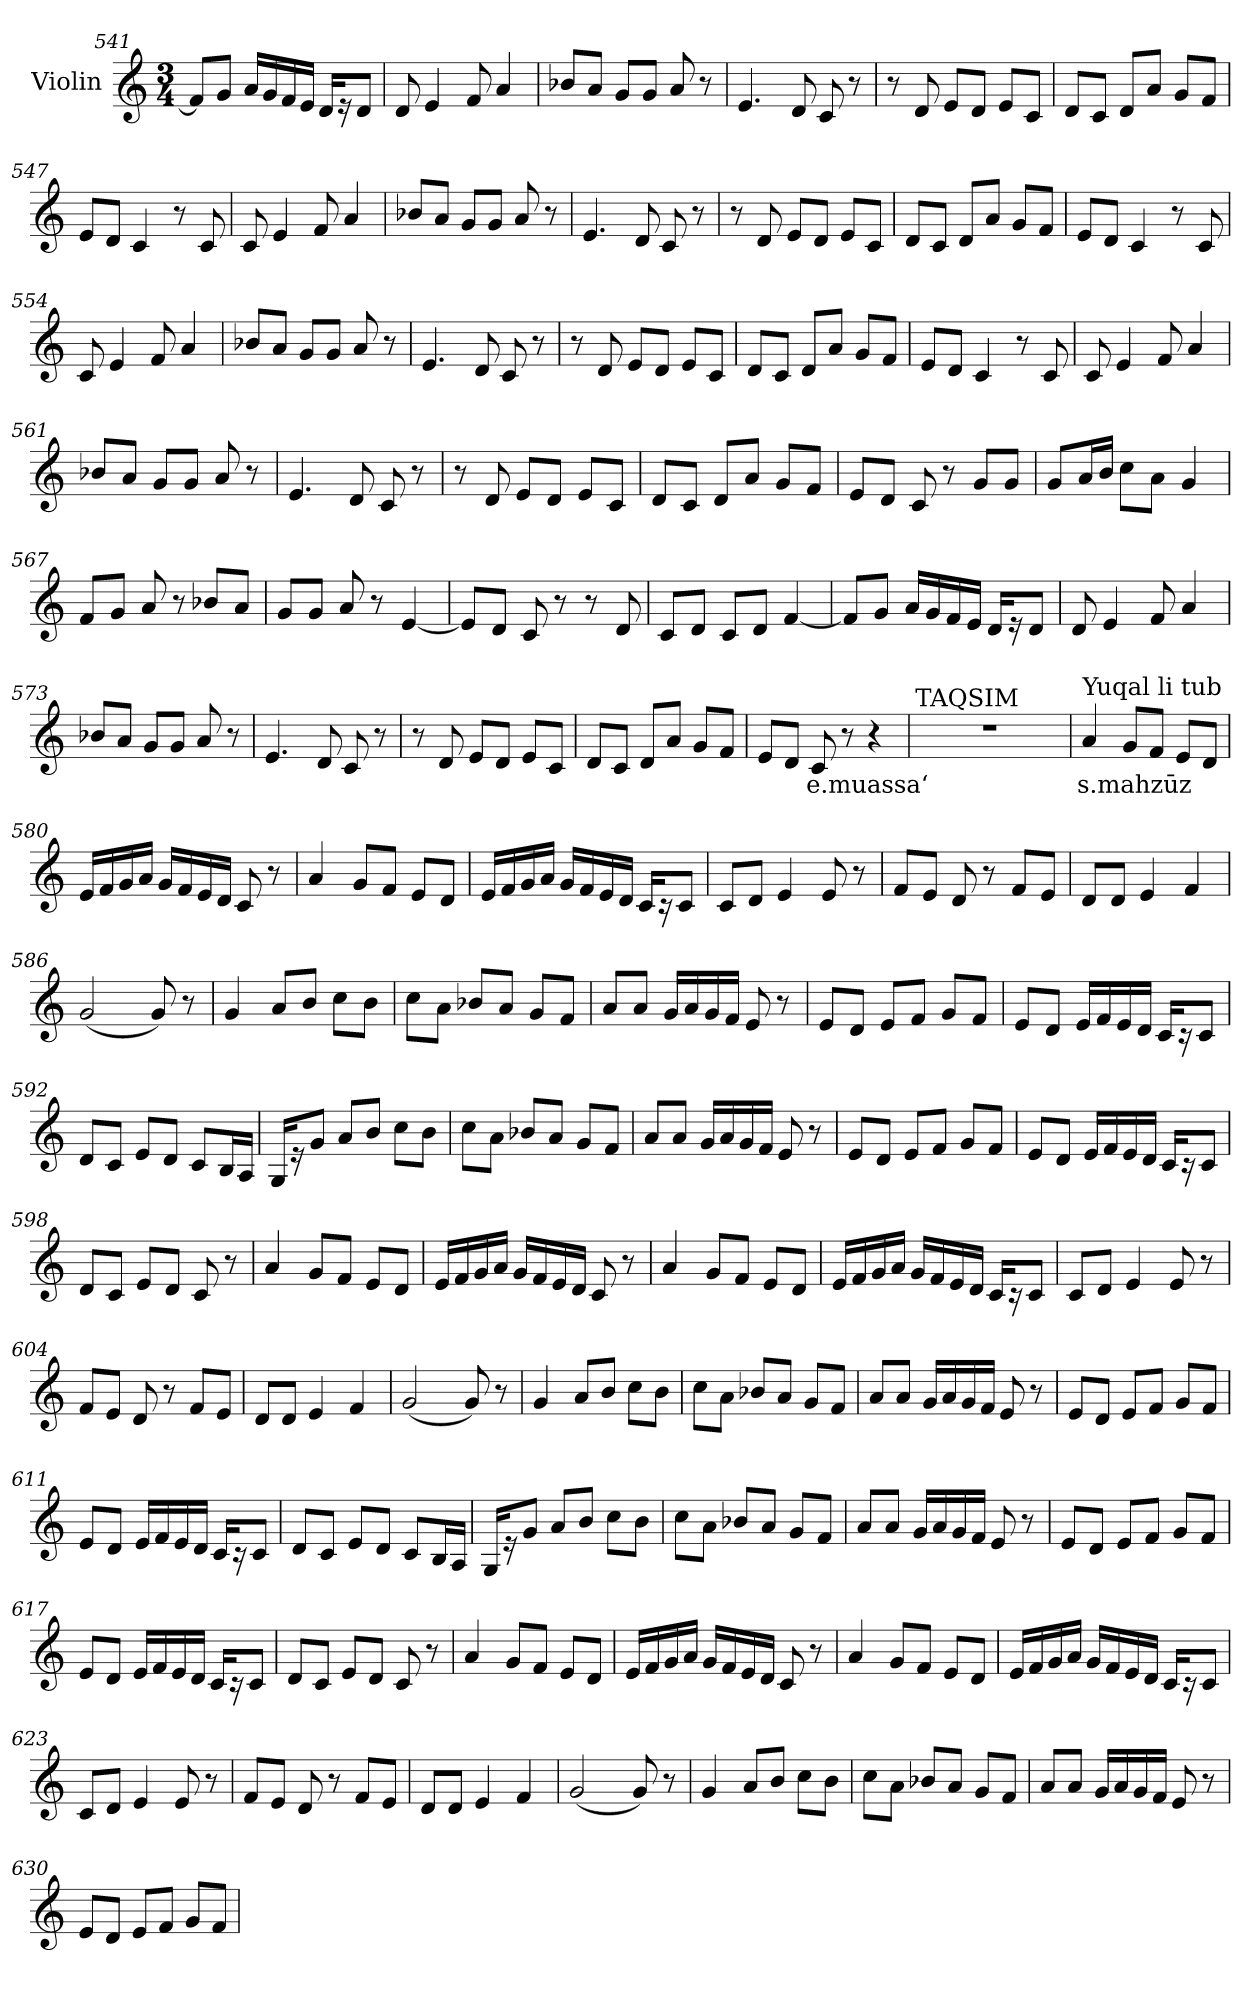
**kern	**text
*part1	*part1
*staff1	*staff1
*I"Violin	*
!!LO:LB:g=z
*clefG2	*
*k[]	*
*M3/4	*
=541	=541
8f/L]	.
8g/J	.
16a/LL	.
16g/	.
16f/	.
16e/JJ	.
16d/KL	.
16r	.
8d/J	.
=542	=542
8d/	.
4e/	.
8f/	.
4a/	.
=543	=543
8b-X/L	.
8a/J	.
8g/L	.
8g/J	.
8a/	.
8r	.
=544	=544
4.e/	.
8d/	.
8c/	.
8r	.
=545	=545
8r	.
8d/	.
8e/L	.
8d/J	.
8e/L	.
8c/J	.
=546	=546
8d/L	.
8c/J	.
8d/L	.
8a/J	.
8g/L	.
8f/J	.
!!LO:LB:g=z
=547	=547
8e/L	.
8d/J	.
4c/	.
8r	.
8c/	.
=548	=548
8c/	.
4e/	.
8f/	.
4a/	.
=549	=549
8b-X/L	.
8a/J	.
8g/L	.
8g/J	.
8a/	.
8r	.
=550	=550
4.e/	.
8d/	.
8c/	.
8r	.
=551	=551
8r	.
8d/	.
8e/L	.
8d/J	.
8e/L	.
8c/J	.
=552	=552
8d/L	.
8c/J	.
8d/L	.
8a/J	.
8g/L	.
8f/J	.
!!LO:LB:g=z
=553	=553
8e/L	.
8d/J	.
4c/	.
8r	.
8c/	.
=554	=554
8c/	.
4e/	.
8f/	.
4a/	.
=555	=555
8b-X/L	.
8a/J	.
8g/L	.
8g/J	.
8a/	.
8r	.
=556	=556
4.e/	.
8d/	.
8c/	.
8r	.
=557	=557
8r	.
8d/	.
8e/L	.
8d/J	.
8e/L	.
8c/J	.
=558	=558
8d/L	.
8c/J	.
8d/L	.
8a/J	.
8g/L	.
8f/J	.
!!LO:LB:g=z
=559	=559
8e/L	.
8d/J	.
4c/	.
8r	.
8c/	.
=560	=560
8c/	.
4e/	.
8f/	.
4a/	.
=561	=561
8b-X/L	.
8a/J	.
8g/L	.
8g/J	.
8a/	.
8r	.
=562	=562
4.e/	.
8d/	.
8c/	.
8r	.
=563	=563
8r	.
8d/	.
8e/L	.
8d/J	.
8e/L	.
8c/J	.
=564	=564
8d/L	.
8c/J	.
8d/L	.
8a/J	.
8g/L	.
8f/J	.
!!LO:LB:g=z
=565	=565
8e/L	.
8d/J	.
8c/	.
8r	.
8g/L	.
8g/J	.
=566	=566
8g/L	.
16a/L	.
16b/JJ	.
8cc\L	.
8a\J	.
4g/	.
=567	=567
8f/L	.
8g/J	.
8a/	.
8r	.
8b-X/L	.
8a/J	.
=568	=568
8g/L	.
8g/J	.
8a/	.
8r	.
[4e/	.
=569	=569
8e/L]	.
8d/J	.
8c/	.
8r	.
8r	.
8d/	.
=570	=570
8c/L	.
8d/J	.
8c/L	.
8d/J	.
[4f/	.
!!LO:LB:g=z
=571	=571
8f/L]	.
8g/J	.
16a/LL	.
16g/	.
16f/	.
16e/JJ	.
16d/KL	.
16r	.
8d/J	.
=572	=572
8d/	.
4e/	.
8f/	.
4a/	.
=573	=573
8b-X/L	.
8a/J	.
8g/L	.
8g/J	.
8a/	.
8r	.
=574	=574
4.e/	.
8d/	.
8c/	.
8r	.
=575	=575
8r	.
8d/	.
8e/L	.
8d/J	.
8e/L	.
8c/J	.
=576	=576
8d/L	.
8c/J	.
8d/L	.
8a/J	.
8g/L	.
8f/J	.
!!LO:PB:g=z
=577	=577
8e/L	.
8d/J	.
!	!LO:LY:b
8c/	e.muassa‘
8r	.
4r	.
=578	=578
!LO:TX:a:t=TAQSIM	!
2.r	.
=579	=579
*MM70	*
!LO:TX:a:t=Yuqal li tub	!
!	!LO:LY:b
4a/	s.mahzūz
8g/L	.
8f/J	.
8e/L	.
8d/J	.
=580	=580
16e/LL	.
16f/	.
16g/	.
16a/JJ	.
16g/LL	.
16f/	.
16e/	.
16d/JJ	.
8c/	.
8r	.
=581	=581
4a/	.
8g/L	.
8f/J	.
8e/L	.
8d/J	.
!!LO:LB:g=z
=582	=582
16e/LL	.
16f/	.
16g/	.
16a/JJ	.
16g/LL	.
16f/	.
16e/	.
16d/JJ	.
16c/KL	.
16r	.
8c/J	.
=583	=583
8c/L	.
8d/J	.
4e/	.
8e/	.
8r	.
=584	=584
8f/L	.
8e/J	.
8d/	.
8r	.
8f/L	.
8e/J	.
=585	=585
8d/L	.
8d/J	.
4e/	.
4f/	.
=586	=586
(<2g/	.
8g/)	.
8r	.
=587	=587
4g/	.
8a/L	.
8b/J	.
8cc\L	.
8b\J	.
!!LO:LB:g=z
=588	=588
8cc\L	.
8a\J	.
8b-X/L	.
8a/J	.
8g/L	.
8f/J	.
=589	=589
8a/L	.
8a/J	.
16g/LL	.
16a/	.
16g/	.
16f/JJ	.
8e/	.
8r	.
=590	=590
8e/L	.
8d/J	.
8e/L	.
8f/J	.
8g/L	.
8f/J	.
=591	=591
8e/L	.
8d/J	.
16e/LL	.
16f/	.
16e/	.
16d/JJ	.
16c/KL	.
16r	.
8c/J	.
=592	=592
8d/L	.
8c/J	.
8e/L	.
8d/J	.
8c/L	.
16B/L	.
16A/JJ	.
!!LO:LB:g=z
=593	=593
16G/KL	.
16r	.
8g/J	.
8a/L	.
8b/J	.
8cc\L	.
8b\J	.
=594	=594
8cc\L	.
8a\J	.
8b-X/L	.
8a/J	.
8g/L	.
8f/J	.
=595	=595
8a/L	.
8a/J	.
16g/LL	.
16a/	.
16g/	.
16f/JJ	.
8e/	.
8r	.
=596	=596
8e/L	.
8d/J	.
8e/L	.
8f/J	.
8g/L	.
8f/J	.
=597	=597
8e/L	.
8d/J	.
16e/LL	.
16f/	.
16e/	.
16d/JJ	.
16c/KL	.
16r	.
8c/J	.
!!LO:LB:g=z
=598	=598
8d/L	.
8c/J	.
8e/L	.
8d/J	.
8c/	.
8r	.
=599	=599
4a/	.
8g/L	.
8f/J	.
8e/L	.
8d/J	.
=600	=600
16e/LL	.
16f/	.
16g/	.
16a/JJ	.
16g/LL	.
16f/	.
16e/	.
16d/JJ	.
8c/	.
8r	.
=601	=601
4a/	.
8g/L	.
8f/J	.
8e/L	.
8d/J	.
=602	=602
16e/LL	.
16f/	.
16g/	.
16a/JJ	.
16g/LL	.
16f/	.
16e/	.
16d/JJ	.
16c/KL	.
16r	.
8c/J	.
!!LO:LB:g=z
=603	=603
8c/L	.
8d/J	.
4e/	.
8e/	.
8r	.
=604	=604
8f/L	.
8e/J	.
8d/	.
8r	.
8f/L	.
8e/J	.
=605	=605
8d/L	.
8d/J	.
4e/	.
4f/	.
=606	=606
(<2g/	.
8g/)	.
8r	.
=607	=607
4g/	.
8a/L	.
8b/J	.
8cc\L	.
8b\J	.
=608	=608
8cc\L	.
8a\J	.
8b-X/L	.
8a/J	.
8g/L	.
8f/J	.
!!LO:LB:g=z
=609	=609
8a/L	.
8a/J	.
16g/LL	.
16a/	.
16g/	.
16f/JJ	.
8e/	.
8r	.
=610	=610
8e/L	.
8d/J	.
8e/L	.
8f/J	.
8g/L	.
8f/J	.
=611	=611
8e/L	.
8d/J	.
16e/LL	.
16f/	.
16e/	.
16d/JJ	.
16c/KL	.
16r	.
8c/J	.
=612	=612
8d/L	.
8c/J	.
8e/L	.
8d/J	.
8c/L	.
16B/L	.
16A/JJ	.
=613	=613
16G/KL	.
16r	.
8g/J	.
8a/L	.
8b/J	.
8cc\L	.
8b\J	.
!!LO:LB:g=z
=614	=614
8cc\L	.
8a\J	.
8b-X/L	.
8a/J	.
8g/L	.
8f/J	.
=615	=615
8a/L	.
8a/J	.
16g/LL	.
16a/	.
16g/	.
16f/JJ	.
8e/	.
8r	.
=616	=616
8e/L	.
8d/J	.
8e/L	.
8f/J	.
8g/L	.
8f/J	.
=617	=617
8e/L	.
8d/J	.
16e/LL	.
16f/	.
16e/	.
16d/JJ	.
16c/KL	.
16r	.
8c/J	.
=618	=618
8d/L	.
8c/J	.
8e/L	.
8d/J	.
8c/	.
8r	.
!!LO:PB:g=z
=619	=619
4a/	.
8g/L	.
8f/J	.
8e/L	.
8d/J	.
=620	=620
16e/LL	.
16f/	.
16g/	.
16a/JJ	.
16g/LL	.
16f/	.
16e/	.
16d/JJ	.
8c/	.
8r	.
=621	=621
4a/	.
8g/L	.
8f/J	.
8e/L	.
8d/J	.
=622	=622
16e/LL	.
16f/	.
16g/	.
16a/JJ	.
16g/LL	.
16f/	.
16e/	.
16d/JJ	.
16c/KL	.
16r	.
8c/J	.
=623	=623
8c/L	.
8d/J	.
4e/	.
8e/	.
8r	.
!!LO:LB:g=z
=624	=624
8f/L	.
8e/J	.
8d/	.
8r	.
8f/L	.
8e/J	.
=625	=625
8d/L	.
8d/J	.
4e/	.
4f/	.
=626	=626
(<2g/	.
8g/)	.
8r	.
=627	=627
4g/	.
8a/L	.
8b/J	.
8cc\L	.
8b\J	.
=628	=628
8cc\L	.
8a\J	.
8b-X/L	.
8a/J	.
8g/L	.
8f/J	.
=629	=629
8a/L	.
8a/J	.
16g/LL	.
16a/	.
16g/	.
16f/JJ	.
8e/	.
8r	.
!!LO:LB:g=z
=630	=630
8e/L	.
8d/J	.
8e/L	.
8f/J	.
8g/L	.
8f/J	.
=	=
*-	*-
